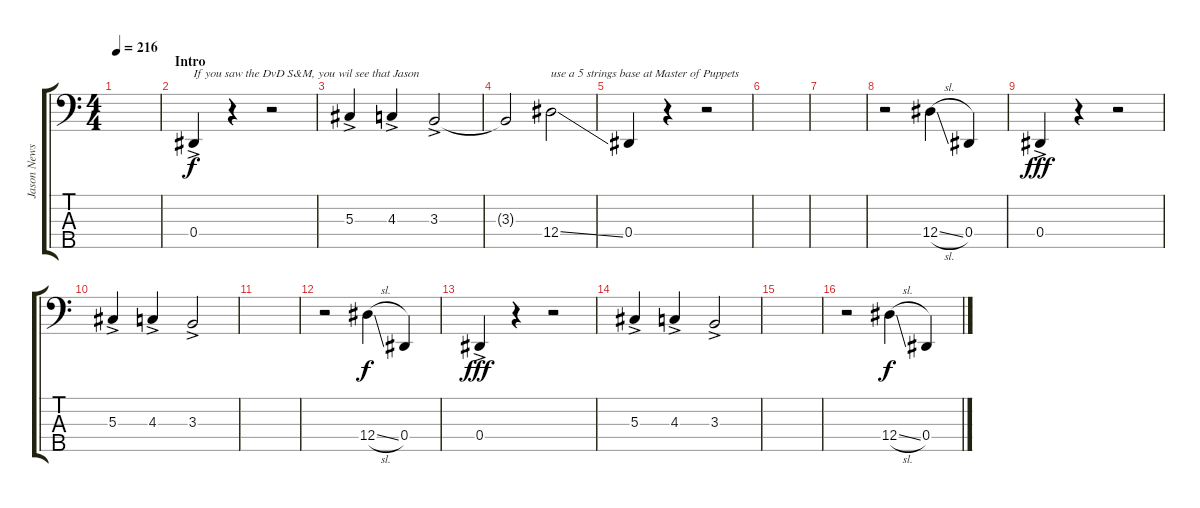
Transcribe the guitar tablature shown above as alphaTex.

\track ("Jason Newstead (Bass)" "Jason News") {instrument electricbasspick}
\staff {score tabs}
\tuning (Gb2 Db2 Ab1 Eb1 Bb0) {hide}
\ts (4 4)
\tempo 216
\clef f4
\ks c
|
\section ("" "Intro")
0.4{ac}.4{txt "If you saw the DvD S&M, you wil see that Jason"} r.4 r.2 |
5.3{ac}.4 4.3{ac}.4 3.3{ac}.2 |
3.3{t}.2{dy f} 12.4{ss}.2{txt "use a 5 strings base at Master of Puppets"} |
0.4.4 r.4 r.2 |
|
|
r.2 12.4{sl}.4 0.4.4 |
0.4{ac}.4{dy fff} r.4 r.2 |
5.3{ac}.4 4.3{ac}.4 3.3{ac}.2 |
|
r.2 12.4{sl}.4{dy f} 0.4.4 |
0.4{ac}.4{dy fff} r.4 r.2 |
5.3{ac}.4 4.3{ac}.4 3.3{ac}.2 |
|
r.2 12.4{sl}.4{dy f} 0.4.4
